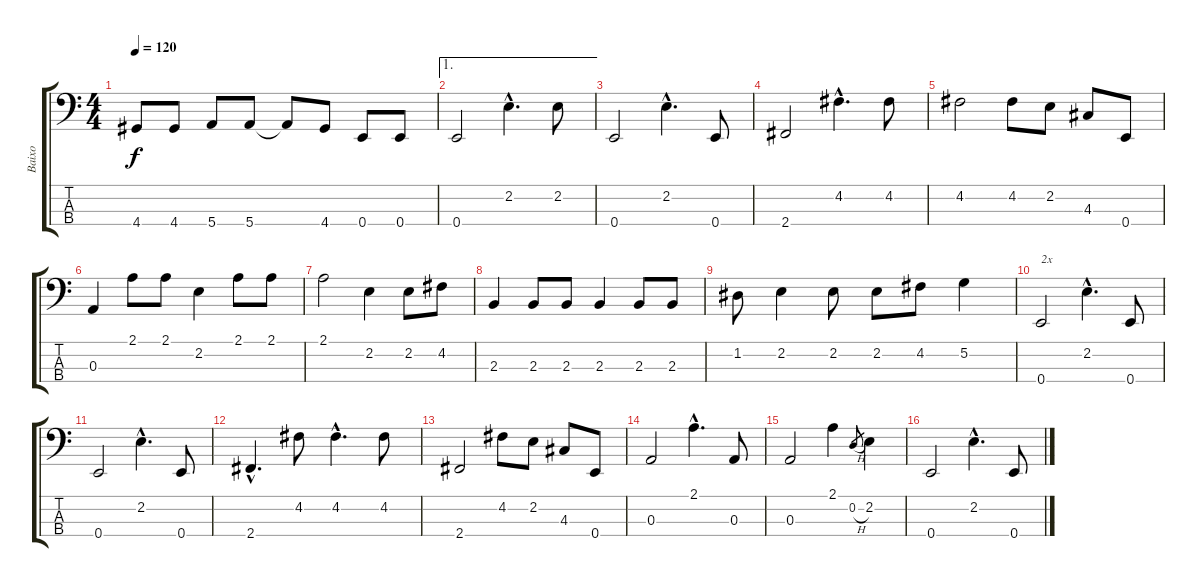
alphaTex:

\track ("Baixo" "Baixo") {instrument electricbasspick}
\staff {score tabs}
\tuning (G2 D2 A1 E1) {hide}
\ts (4 4)
\tempo 120
\clef f4
\ks c
4.4.8{dy f} 4.4.8 5.4.8 5.4.8 5.4{t}.8 4.4.8 0.4.8 0.4.8 |
\ae 1
0.4.2 2.2{hac}.4{d} 2.2.8 |
0.4.2 2.2{hac}.4{d} 0.4.8 |
2.4.2 4.2{hac}.4{d} 4.2.8 |
4.2.2 4.2.8 2.2.8 4.3.8 0.4.8 |
0.3.4 2.1.8 2.1.8 2.2.4 2.1.8 2.1.8 |
2.1.2 2.2.4 2.2.8 4.2.8 |
2.3.4 2.3.8 2.3.8 2.3.4 2.3.8 2.3.8 |
1.2.8 2.2.4 2.2.8 2.2.8 4.2.8 5.2.4 |
0.4.2{txt "2x" volume 16} 2.2{hac}.4{d} 0.4.8{volume 15} |
0.4.2{volume 14} 2.2{hac}.4{d} 0.4.8 |
2.4{hac}.4{d volume 13} 4.2.8{volume 12} 4.2{hac}.4{d} 4.2.8 |
2.4.2{volume 12} 4.2.8{volume 11} 2.2.8 4.3.8 0.4.8 |
0.3.2{volume 10} 2.1{hac}.4{d volume 9} 0.3.8 |
0.3.2{volume 8} 2.1.4{volume 7} 0.2{h}.8{gr} 2.2.4 |
0.4.2{volume 6} 2.2{hac}.4{d volume 5} 0.4.8
